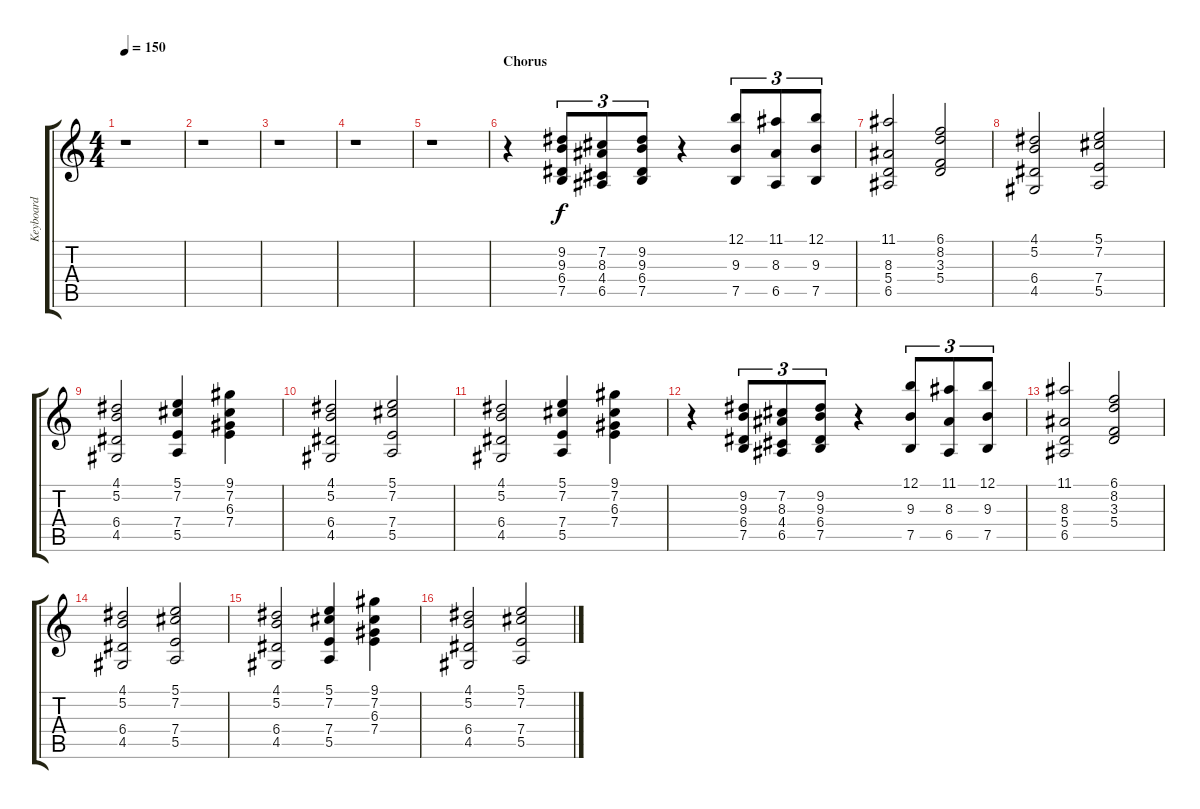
\track ("Keyboard" "Keyboard") {instrument stringensemble1}
\staff {score tabs}
\tuning (B4 Gb4 D4 A3 E3 B2) {hide}
\ts (4 4)
\tempo 150
\clef g2
\ks c
r.1{dy f} |
r.1 |
r.1 |
r.1 |
r.1 |
\section ("" "Chorus")
r.4{volume 13} (9.2 9.3 6.4 7.5).8{tu (3 2)} (7.2 8.3 4.4 6.5).8{tu (3 2)} (9.2 9.3 6.4 7.5).8{tu (3 2)} r.4 (12.1 9.3 7.5).8{tu (3 2)} (11.1 8.3 6.5).8{tu (3 2)} (12.1 9.3 7.5).8{tu (3 2)} |
(11.1 8.3 5.4 6.5).2 (6.1 8.2 3.3 5.4).2 |
(4.1 5.2 6.4 4.5).2 (5.1 7.2 7.4 5.5).2 |
(4.1 5.2 6.4 4.5).2 (5.1 7.2 7.4 5.5).4 (9.1 7.2 6.3 7.4).4 |
(4.1 5.2 6.4 4.5).2 (5.1 7.2 7.4 5.5).2 |
(4.1 5.2 6.4 4.5).2 (5.1 7.2 7.4 5.5).4 (9.1 7.2 6.3 7.4).4 |
r.4 (9.2 9.3 6.4 7.5).8{tu (3 2)} (7.2 8.3 4.4 6.5).8{tu (3 2)} (9.2 9.3 6.4 7.5).8{tu (3 2)} r.4 (12.1 9.3 7.5).8{tu (3 2)} (11.1 8.3 6.5).8{tu (3 2)} (12.1 9.3 7.5).8{tu (3 2)} |
(11.1 8.3 5.4 6.5).2 (6.1 8.2 3.3 5.4).2 |
(4.1 5.2 6.4 4.5).2 (5.1 7.2 7.4 5.5).2 |
(4.1 5.2 6.4 4.5).2 (5.1 7.2 7.4 5.5).4 (9.1 7.2 6.3 7.4).4 |
(4.1 5.2 6.4 4.5).2 (5.1 7.2 7.4 5.5).2
